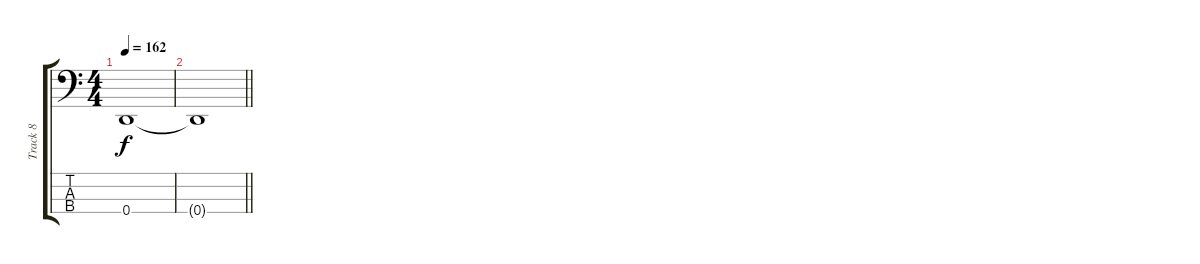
\track ("Track 8" "Track 8") {instrument electricbasspick}
\staff {score tabs}
\tuning (G2 D2 A1 D1) {hide}
\ts (4 4)
\tempo 162
\clef f4
\ks c
0.4{t}.1{dy f} |
\barLineRight lightlight
0.4{t}.1
